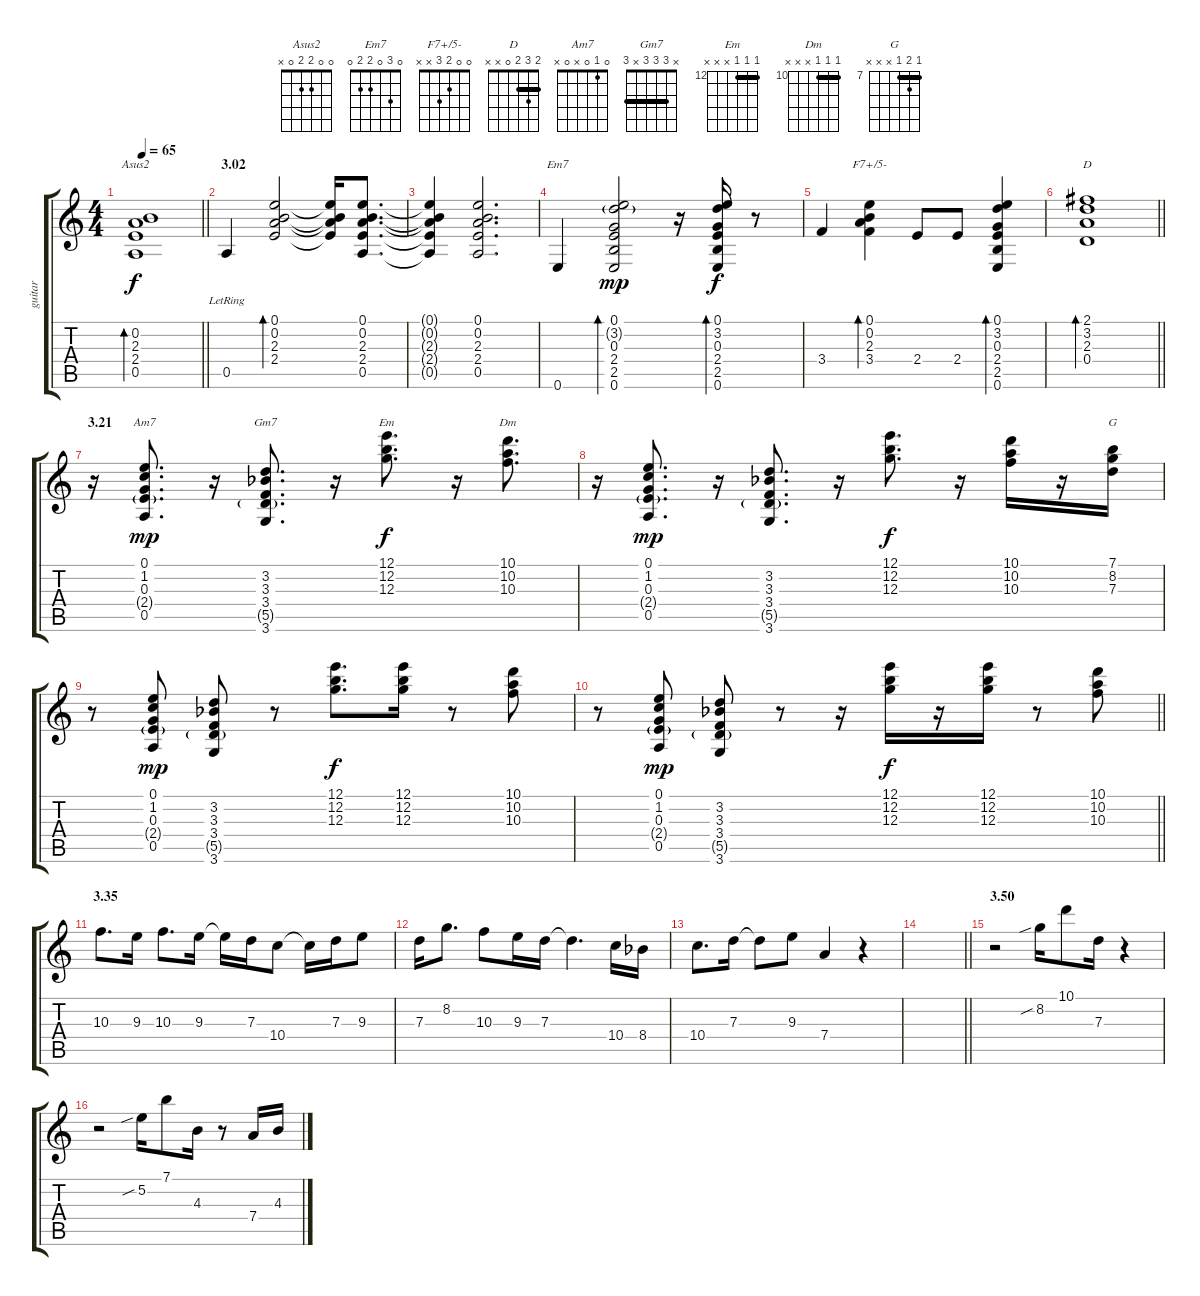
\track ("guitar" "guitar") {instrument acousticguitarsteel}
\staff {score tabs}
\tuning (E4 B3 G3 D3 A2 E2) {hide}
\chord ("Asus2" 0 0 2 2 0 x)
\chord ("Em7" 0 3 0 2 2 0)
\chord ("F7+/5-" 0 0 2 3 x x)
\chord ("D" 2 3 2 0 x x) {barre 2}
\chord ("Am7" 0 1 0 x 0 x)
\chord ("Gm7" x 3 3 3 x 3) {barre 3}
\chord ("Em" 12 12 12 x x x) {firstfret 12 barre 12}
\chord ("Dm" 10 10 10 x x x) {firstfret 10 barre 10}
\chord ("G" 7 8 7 x x x) {firstfret 7 barre 7}
\ts (4 4)
\tempo 65
\clef g2
\barLineRight lightlight
\ks c
(0.2 2.3 2.4 0.5).1{bd 30 ch "Asus2" dy f} |
\section ("" "3.02")
0.5{lr}.4 (0.1 0.2 2.3 2.4).2{bd 30} (0.1{t} 0.2{t} 2.3{t} 2.4{t}).16 (0.1 0.2 2.3 2.4 0.5).8{d} |
(0.1{t} 0.2{t} 2.3{t} 2.4{t} 0.5{t}).4 (0.1 0.2 2.3 2.4 0.5).2{d} |
0.6.4{ch "Em7"} (0.1 3.2{g} 0.3 2.4 2.5 0.6).2{bd 30 dy mp} r.16 (0.1 3.2 0.3 2.4 2.5 0.6).16{bd 30 dy f} r.8 |
3.4.4 (0.1 0.2 2.3 3.4).4{bd 30 ch "F7+/5-"} 2.4.8 2.4.8 (0.1 3.2 0.3 2.4 2.5 0.6).4{bd 30} |
\barLineRight lightlight
(2.1 3.2 2.3 0.4).1{bd 30 ch "D"} |
\section ("" "3.21")
r.16 (0.1 1.2 0.3 2.4{g} 0.5).8{d ch "Am7" dy mp} r.16 (3.2 3.3{acc b} 3.4 5.5{g} 3.6).8{d ch "Gm7"} r.16 (12.1 12.2 12.3).8{d ch "Em" dy f} r.16 (10.1 10.2 10.3).8{d ch "Dm"} |
r.16 (0.1 1.2 0.3 2.4{g} 0.5).8{d dy mp} r.16 (3.2 3.3{acc b} 3.4 5.5{g} 3.6).8{d} r.16 (12.1 12.2 12.3).8{d dy f} r.16 (10.1 10.2 10.3).16 r.16 (7.1 8.2 7.3).16{ch "G"} |
r.8 (0.1 1.2 0.3 2.4{g} 0.5).8{dy mp} (3.2 3.3{acc b} 3.4 5.5{g} 3.6).8 r.8 (12.1 12.2 12.3).8{d dy f} (12.1 12.2 12.3).16 r.8 (10.1 10.2 10.3).8 |
\barLineRight lightlight
r.8 (0.1 1.2 0.3 2.4{g} 0.5).8{dy mp} (3.2 3.3{acc b} 3.4 5.5{g} 3.6).8 r.8 r.16 (12.1 12.2 12.3).16{dy f} r.16 (12.1 12.2 12.3).16 r.8 (10.1 10.2 10.3).8 |
\section ("" "3.35")
10.3.8{d} 9.3.16 10.3.8{d} 9.3.16 9.3{t}.16 7.3.16 10.4.8 10.4{t}.16 7.3.16 9.3.8 |
7.3.16 8.2.8{d} 10.3.8 9.3.16 7.3.16 7.3{t}.4{d} 10.4.16 8.4{acc b}.16 |
10.4.8{d} 7.3.16 7.3{t}.8 9.3.8 7.4.4 r.4 |
\barLineRight lightlight
|
\section ("" "3.50")
r.2 8.2{sib}.16 10.1.8 7.3.16 r.4 |
r.2 5.2{sib}.16 7.1.8 4.3.16 r.8 7.4.16 4.3.16
